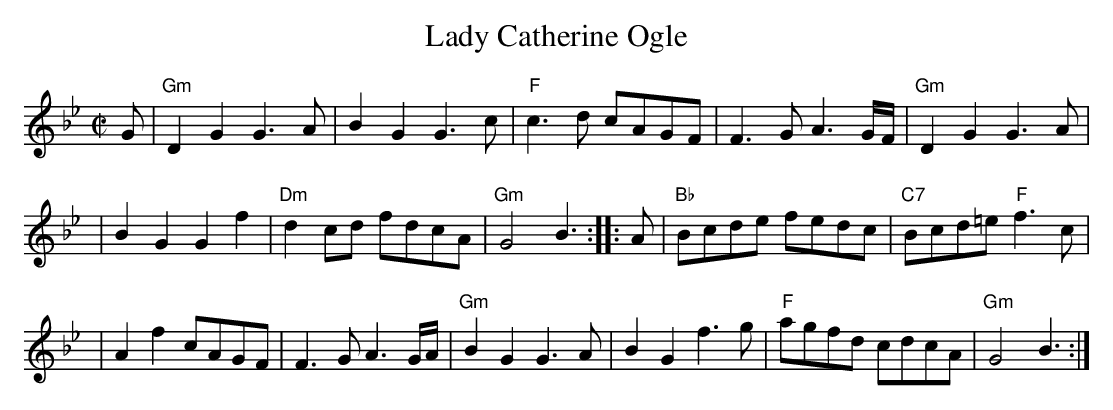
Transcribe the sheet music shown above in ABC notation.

X:1
T: Lady Catherine Ogle
M: C|
L: 1/8
K: Gm
G \
| "Gm"D2G2 G3A \
| B2G2 G3c \
| "F"c3d cAGF \
| F3G A3G/F/ \
| "Gm"D2G2 G3A |
| B2G2 G2f2 \
| "Dm"d2cd fdcA \
| "Gm"G4 B3 \
:: A \
| "Bb"Bcde fedc \
| "C7"Bcd=e "F"f3c |
| A2f2 cAGF \
| F3G A3G/A/ \
| "Gm"B2G2 G3A \
| B2G2 f3g \
| "F"agfd cdcA \
| "Gm"G4 B3 :|
